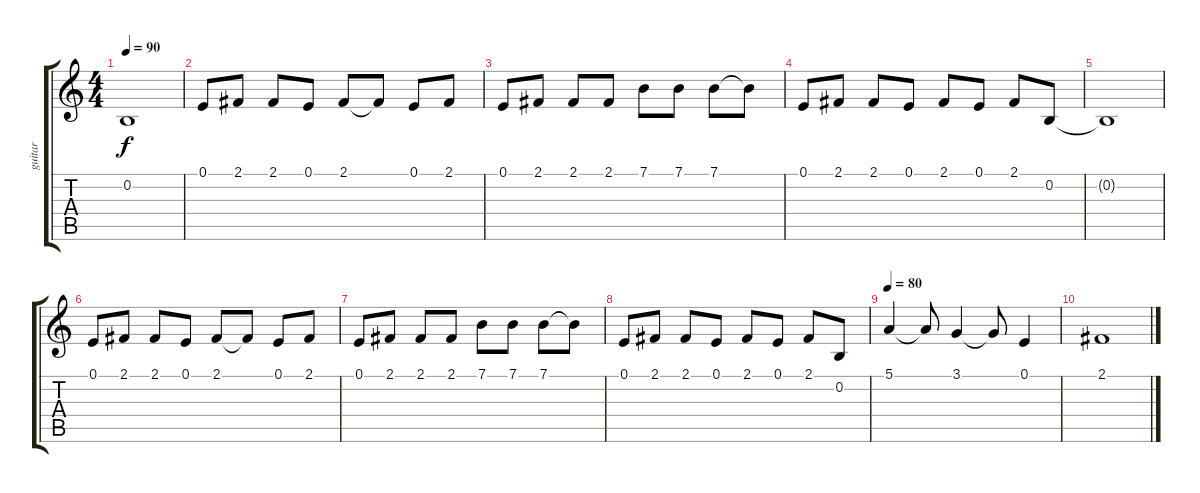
\track ("guitar" "guitar") {instrument fx4atmosphere}
\staff {score tabs}
\tuning (E4 B3 G3 D3 A2 E2) {hide}
\ts (4 4)
\tempo 90
\clef g2
\ks c
0.2{t}.1{dy f} |
0.1.8 2.1.8 2.1.8 0.1.8 2.1.8 2.1{t}.8 0.1.8 2.1.8 |
0.1.8 2.1.8 2.1.8 2.1.8 7.1.8 7.1.8 7.1.8 7.1{t}.8 |
0.1.8 2.1.8 2.1.8 0.1.8 2.1.8 0.1.8 2.1.8 0.2.8 |
0.2{t}.1 |
0.1.8 2.1.8 2.1.8 0.1.8 2.1.8 2.1{t}.8 0.1.8 2.1.8 |
0.1.8 2.1.8 2.1.8 2.1.8 7.1.8 7.1.8 7.1.8 7.1{t}.8 |
0.1.8 2.1.8 2.1.8 0.1.8 2.1.8 0.1.8 2.1.8 0.2.8 |
\tempo 80
5.1.4 5.1{t}.8 3.1.4 3.1{t}.8 0.1.4 |
2.1.1
